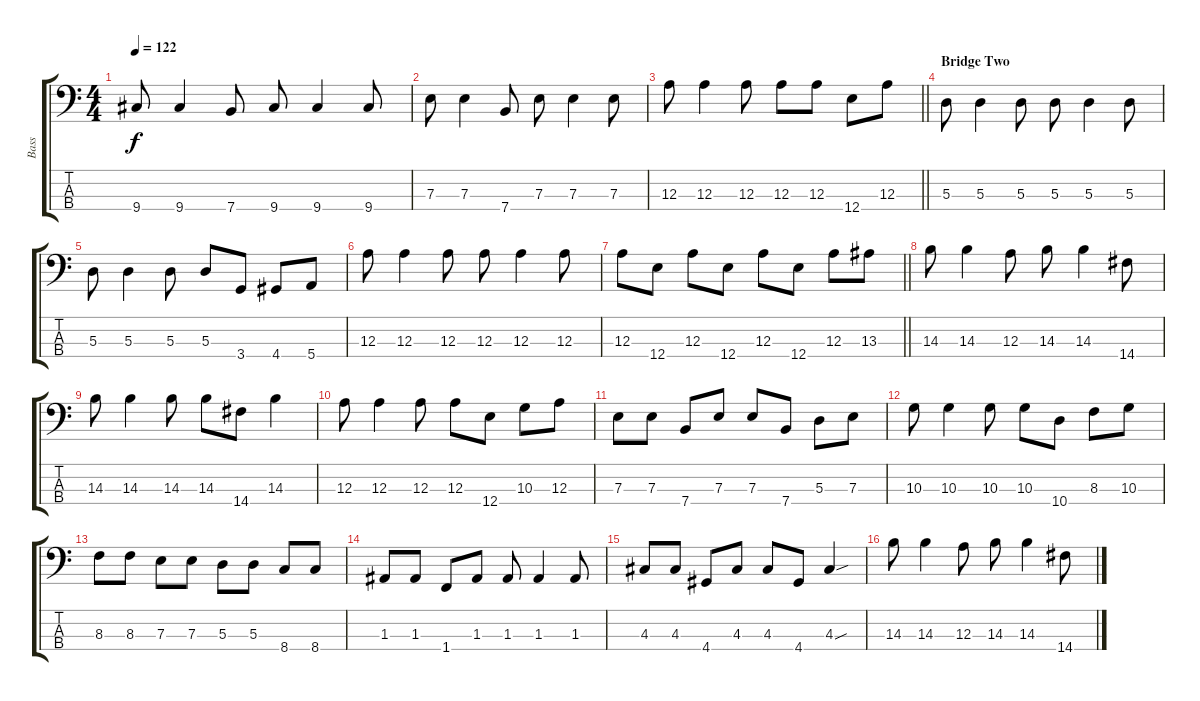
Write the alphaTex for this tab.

\track ("Bass" "Bass") {instrument electricbassfinger}
\staff {score tabs}
\tuning (G2 D2 A1 E1) {hide}
\ts (4 4)
\tempo 122
\clef f4
\ks c
9.4.8{dy f} 9.4.4 7.4.8 9.4.8 9.4.4 9.4.8 |
7.3.8 7.3.4 7.4.8 7.3.8 7.3.4 7.3.8 |
\barLineRight lightlight
12.3.8 12.3.4 12.3.8 12.3.8 12.3.8 12.4.8 12.3.8 |
\section ("" "Bridge Two")
5.3.8 5.3.4 5.3.8 5.3.8 5.3.4 5.3.8 |
5.3.8 5.3.4 5.3.8 5.3.8 3.4.8 4.4.8 5.4.8 |
12.3.8 12.3.4 12.3.8 12.3.8 12.3.4 12.3.8 |
\barLineRight lightlight
12.3.8 12.4.8 12.3.8 12.4.8 12.3.8 12.4.8 12.3.8 13.3.8 |
14.3.8 14.3.4 12.3.8 14.3.8 14.3.4 14.4.8 |
14.3.8 14.3.4 14.3.8 14.3.8 14.4.8 14.3.4 |
12.3.8 12.3.4 12.3.8 12.3.8 12.4.8 10.3.8 12.3.8 |
7.3.8 7.3.8 7.4.8 7.3.8 7.3.8 7.4.8 5.3.8 7.3.8 |
10.3.8 10.3.4 10.3.8 10.3.8 10.4.8 8.3.8 10.3.8 |
8.3.8 8.3.8 7.3.8 7.3.8 5.3.8 5.3.8 8.4.8 8.4.8 |
1.3.8 1.3.8 1.4.8 1.3.8 1.3.8 1.3.4 1.3.8 |
4.3.8 4.3.8 4.4.8 4.3.8 4.3.8 4.4.8 4.3{sou}.4 |
14.3.8 14.3.4 12.3.8 14.3.8 14.3.4 14.4.8
